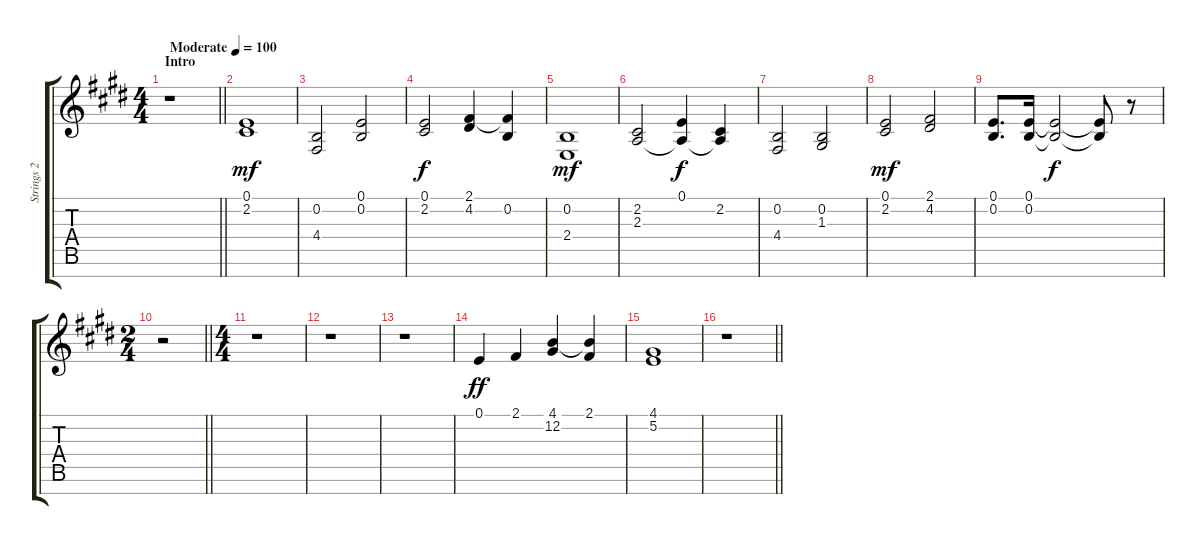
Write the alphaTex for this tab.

\track ("Strings 2" "Strings 2") {instrument stringensemble2}
\staff {score tabs}
\tuning (E4 B3 G3 D3 A2 E2 B1) {hide}
\ts (4 4)
\section ("" "Intro")
\tempo (100 "Moderate")
\clef g2
\barLineRight lightlight
\ks e
r.1{dy mf instrument stringensemble2} |
(0.1 2.2).1 |
(0.2 4.4).2 (0.1 0.2).2 |
(0.1 2.2).2{dy f} (2.1 4.2).4 (2.1{t} 0.2).4 |
(0.2 2.4).1{dy mf} |
(2.2 2.3).2 (0.1 2.3{t}).4{dy f} (2.2 2.3{t}).4 |
(0.2 4.4).2 (0.2 1.3).2 |
(0.1 2.2).2{dy mf} (2.1 4.2).2 |
(0.1 0.2).8{d} (0.1 0.2).16 (0.1{t} 0.2{t}).2{dy f} (0.1{t} 0.2{t}).8 r.8 |
\ts (2 4)
\barLineRight lightlight
r.2 |
\ts (4 4)
r.1 |
r.1 |
r.1 |
0.1.4{dy ff} 2.1.4 (4.1 12.2).4 (2.1 12.2{t}).4 |
(4.1 5.2).1{volume 2} |
\barLineRight lightlight
r.1
